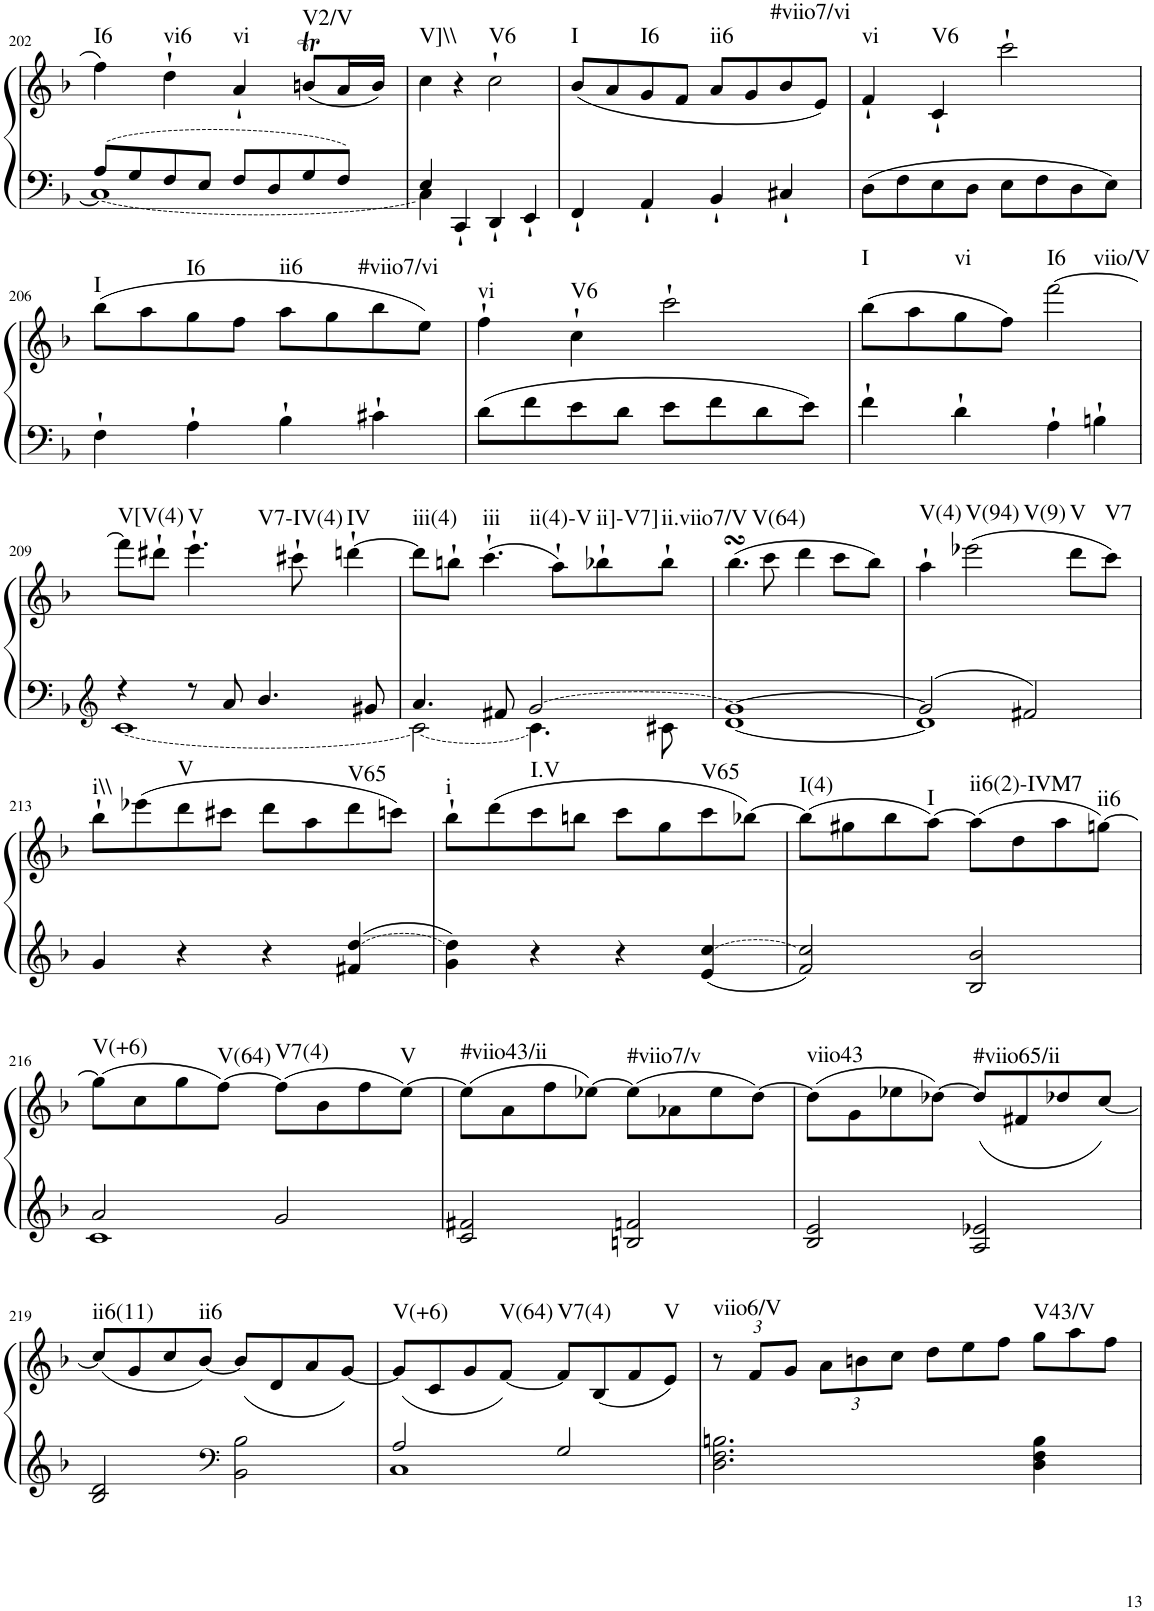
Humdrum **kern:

**kern	**kern	**harte
*part1	*part1	*part1
*staff2	*staff1	*
*I"unbenannt2	*	*
!!LO:PB:g=z
*clefF4	*clefG2	*
*k[b-]	*k[b-]	*
*M2/2	*M2/2	*
=202	=202	=202
*^	*	*
!	!	!	!LO:H:kt=I6
8A/L	1C_	4ff\	N
8G/	.	.	.
!	!	!	!LO:H:kt=vi6
8F/	.	4dd`\	N
8E/J	.	.	.
!	!	!	!LO:H:kt=vi
8F/L	.	4a`/	N
8D/	.	.	.
!	!	!	!LO:H:kt=V2/V
8G/	.	(8bnt/L	N
8F/J	.	16a/L	.
.	.	16b/JJ)	.
=203	=203	=203	=203
!	!	!	!LO:H:kt=V]\\
4E/	4C\]	4cc\	N
4CC`/	2.ryy	4r	.
!	!	!	!LO:H:kt=V6
4DD`/	.	2cc`\	N
4EE`/	.	.	.
*v	*v	*	*
=204	=204	=204
!	!	!LO:H:kt=I
4FF`/	(8b-/L	N
.	8a/	.
!	!	!LO:H:kt=I6
4AA`/	8g/	N
.	8f/J	.
!	!	!LO:H:kt=ii6
4BB-`/	8a/L	N
.	8g/	.
!	!	!LO:H:kt=#viio7/vi
4C#X`/	8b-/	N
.	8e/J)	.
=205	=205	=205
!	!	!LO:H:kt=vi
8D\L	4f`/	N
8F\	.	.
!	!	!LO:H:kt=V6
8E\	4c`/	N
8D\J	.	.
8E\L	2ccc`\	.
8F\	.	.
8D\	.	.
8E\J	.	.
!!LO:LB:g=z
=206	=206	=206
!	!	!LO:H:kt=I
4F`\	(8bb-\L	N
.	8aa\	.
!	!	!LO:H:kt=I6
4A`\	8gg\	N
.	8ff\J	.
!	!	!LO:H:kt=ii6
4B-`\	8aa\L	N
.	8gg\	.
!	!	!LO:H:kt=#viio7/vi
4c#X`\	8bb-\	N
.	8ee\J)	.
=207	=207	=207
!	!	!LO:H:kt=vi
8d\L	4ff`\	N
8f\	.	.
!	!	!LO:H:kt=V6
8e\	4cc`\	N
8d\J	.	.
8e\L	2ccc`\	.
8f\	.	.
8d\	.	.
8e\J	.	.
=208	=208	=208
!	!	!LO:H:kt=I
4f`\	(8bb-\L	N
.	8aa\	.
!	!	!LO:H:kt=vi
4d`\	8gg\	N
.	8ff\J)	.
!	!	!LO:H:n=1:kt=I6
!	!	!LO:H:n=2:kt=viio/V
4A`\	[2fff\	N N
4Bn`\	.	.
!!LO:LB:g=z
=209	=209	=209
*clefG2	*	*
*^	*	*
!	!LO:T:dash	!	!LO:H:kt=V[V(4)
4r	[1c	8fff\L]	N
.	.	8ddd#X`\J	.
!	!	!	!LO:H:n=1:kt=V
!	!	!	!LO:H:n=2:kt=V7-IV(4)
8r	.	4.eee`\	N N
8a/	.	.	.
4.b-/	.	.	.
.	.	8ccc#X`\	.
!	!	!	!LO:H:kt=IV
.	.	[4dddn`\	N
8g#X/	.	.	.
=210	=210	=210	=210
!	!	!	!LO:H:kt=iii(4)
4.a/	2c\_	8ddd\L]	N
.	.	8bbn`\J	.
!	!	!	!LO:H:n=1:kt=iii
!	!	!	!LO:H:n=2:kt=ii(4)-V
.	.	(4.ccc`\	N N
8f#X/	.	.	.
!LO:T:dash	!	!	!
[2g/	4.c\]	.	.
.	.	8aa`\L)	.
!	!	!	!LO:H:kt=ii]-V7]
.	.	8bb-X`\	N
!	!	!	!LO:H:kt=ii.viio7/V
.	8c#X\	8bb-`\J	N
=211	=211	=211	=211
!	!	!	!LO:H:kt=V(64)
1g_	[1d	(4.bb-sSSs\	N
.	.	8ccc\	.
.	.	4ddd\	.
.	.	8ccc\L	.
.	.	8bb-\J)	.
=212	=212	=212	=212
!	!	!	!LO:H:kt=V(4)
2g/]	1d]	4aa`\	N
!	!	!	!LO:H:n=1:kt=V(94)
!	!	!	!LO:H:n=2:kt=V(9)
.	.	(2eee-X\	N N
2f#X/	.	.	.
!	!	!	!LO:H:kt=V
.	.	8ddd\L	N
!	!	!	!LO:H:kt=V7
.	.	8ccc\J)	N
*v	*v	*	*
!!LO:LB:g=z
=213	=213	=213
!	!	!LO:H:kt=i\\
4g/	8bb-`\L	N
.	(8eee-X\	.
!	!	!LO:H:kt=V
4r	8ddd\	N
.	8ccc#X\J	.
4r	8ddd\L	.
.	8aa\	.
!LO:T:n=2:dash	!	!LO:H:kt=V65
4f#X/ [4dd/	8ddd\	N
.	8cccn\J)	.
=214	=214	=214
!	!	!LO:H:kt=i
4g\ 4dd\]	8bb-`\L	N
.	(8ddd\	.
!	!	!LO:H:kt=I.V
4r	8ccc\	N
.	8bbn\J	.
4r	8ccc\L	.
.	8gg\	.
!LO:T:n=2:dash	!	!LO:H:kt=V65
4e/ [4cc/	8ccc\	N
.	[8bb-X\J)	.
=215	=215	=215
!	!	!LO:H:kt=I(4)
2f/ 2cc/]	(8bb-\L]	N
.	8gg#X\	.
.	8bb-\	.
!	!	!LO:H:kt=I
.	[8aa\J)	N
!	!	!LO:H:kt=ii6(2)-IVM7
2B-/ 2b-/	(8aa\L]	N
.	8dd\	.
.	8aa\	.
!	!	!LO:H:kt=ii6
.	[8ggn\J)	N
!!LO:LB:g=z
=216	=216	=216
*^	*	*
!	!	!	!LO:H:kt=V(+6)
2a/	1c	(8gg\L]	N
.	.	8cc\	.
.	.	8gg\	.
!	!	!	!LO:H:kt=V(64)
.	.	[8ff\J)	N
!	!	!	!LO:H:kt=V7(4)
2g/	.	(8ff\L]	N
.	.	8b-\	.
.	.	8ff\	.
!	!	!	!LO:H:kt=V
.	.	[8ee\J)	N
*v	*v	*	*
=217	=217	=217
!	!	!LO:H:kt=#viio43/ii
2c/ 2f#X/	(8ee\L]	N
.	8a\	.
.	8ff\	.
.	[8ee-X\J)	.
!	!	!LO:H:kt=#viio7/v
2Bn/ 2fn/	(8ee-\L]	N
.	8a-X\	.
.	8ee-\	.
.	[8dd\J)	.
=218	=218	=218
!	!	!LO:H:kt=viio43
2B-/ 2e/	(8dd\L]	N
.	8g\	.
.	8ee-X\	.
.	[8dd-X\J)	.
!	!	!LO:H:kt=#viio65/ii
2A/ 2e-X/	(8dd-/L]	N
.	8f#X/	.
.	8dd-X/	.
.	[8cc/J)	.
!!LO:LB:g=z
=219	=219	=219
!	!	!LO:H:kt=ii6(11)
2B-/ 2d/	(8cc/L]	N
.	8g/	.
.	8cc/	.
!	!	!LO:H:kt=ii6
.	[8b-/J)	N
*clefF4	*	*
2BB-\ 2B-\	(8b-/L]	.
.	8d/	.
.	8a/	.
.	[8g/J)	.
=220	=220	=220
*^	*	*
!	!	!	!LO:H:kt=V(+6)
2A/	1C	(8g/L]	N
.	.	8c/	.
.	.	8g/	.
!	!	!	!LO:H:kt=V(64)
.	.	[8f/J)	N
!	!	!	!LO:H:kt=V7(4)
2G/	.	8f/L]	N
.	.	(8B-/	.
.	.	8f/	.
!	!	!	!LO:H:kt=V
.	.	8e/J)	N
*v	*v	*	*
=221	=221	=221
*	*Xbrackettup	*
!	!	!LO:H:kt=viio6/V
2.D\ 2.F\ 2.Bn\	12r	N
.	12f/L	.
.	12g/J	.
.	12a\L	.
.	12bn\	.
.	12cc\J	.
*	*Xtuplet	*
.	12dd\L	.
.	12ee\	.
.	12ff\J	.
!	!	!LO:H:kt=V43/V
4D\ 4F\ 4B\	12gg\L	N
.	12aa\	.
.	12ff\J	.
=	=	=
*-	*-	*-
